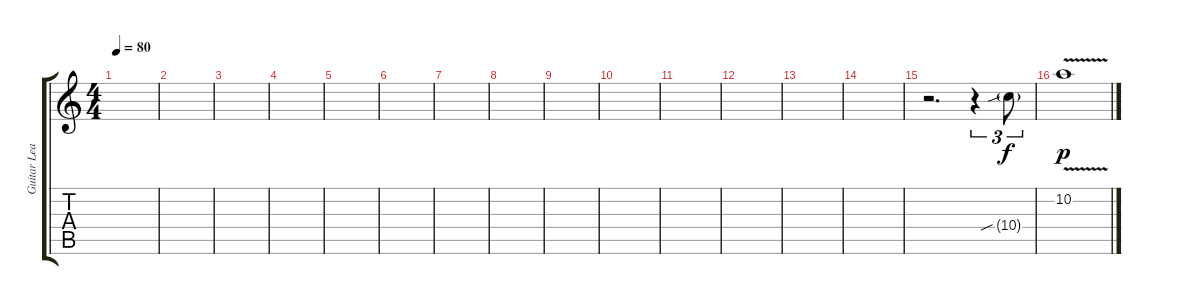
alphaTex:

\track ("Guitar Lead" "Guitar Lea") {instrument overdrivenguitar}
\staff {score tabs}
\tuning (E4 B3 G3 D3 A2 E2) {hide}
\ts (4 4)
\tempo 80
\clef g2
\ks c
|
|
|
|
|
|
|
|
|
|
|
|
|
|
r.2{d} r.4{tu (3 2)} 10.4{sib g}.8{tu (3 2)} |
10.2{v}.1{dy p}
